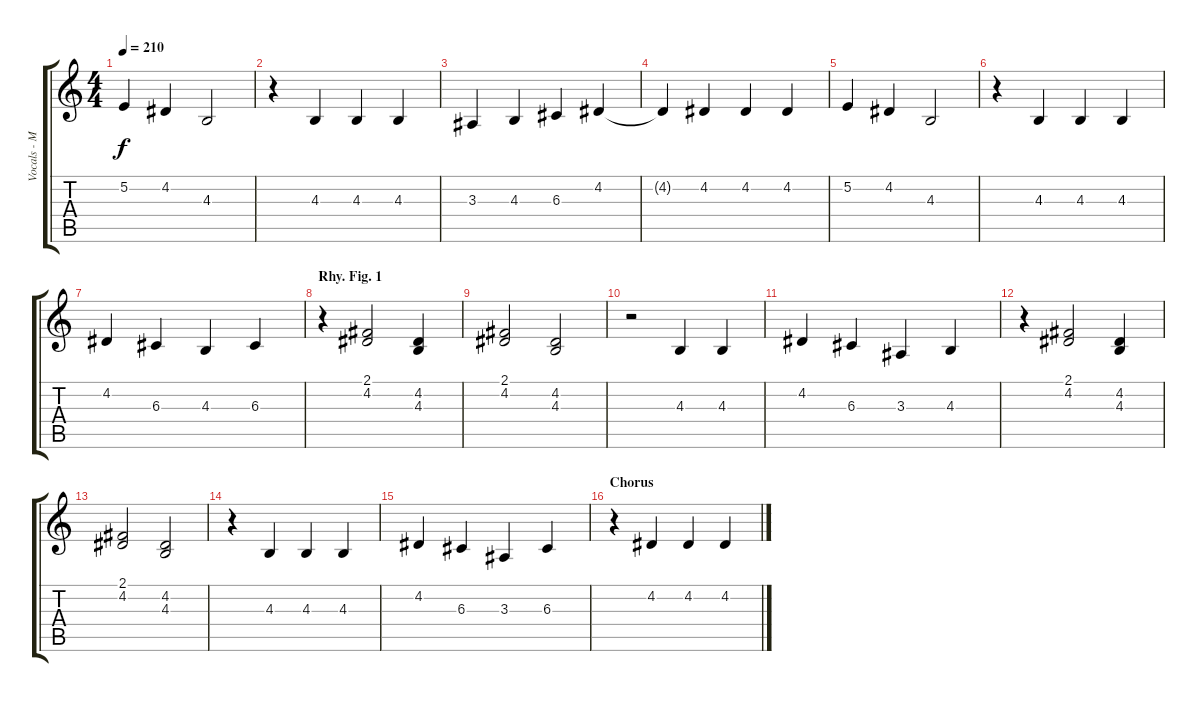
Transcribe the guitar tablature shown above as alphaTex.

\track ("Vocals - Mark" "Vocals - M") {instrument tenorsax}
\staff {score tabs}
\tuning (E4 B3 G3 D3 A2 E2) {hide}
\ts (4 4)
\tempo 210
\clef g2
\ks c
5.2.4{dy f} 4.2.4 4.3.2 |
r.4 4.3.4 4.3.4 4.3.4 |
3.3.4 4.3.4 6.3.4 4.2.4 |
4.2{t}.4 4.2.4 4.2.4 4.2.4 |
5.2.4 4.2.4 4.3.2 |
r.4 4.3.4 4.3.4 4.3.4 |
4.2.4 6.3.4 4.3.4 6.3.4 |
\section ("" "Rhy. Fig. 1")
r.4 (2.1 4.2).2 (4.2 4.3).4 |
(2.1 4.2).2 (4.2 4.3).2 |
r.2 4.3.4 4.3.4 |
4.2.4 6.3.4 3.3.4 4.3.4 |
r.4 (2.1 4.2).2 (4.2 4.3).4 |
(2.1 4.2).2 (4.2 4.3).2 |
r.4 4.3.4 4.3.4 4.3.4 |
4.2.4 6.3.4 3.3.4 6.3.4 |
\section ("" "Chorus")
r.4 4.2.4 4.2.4 4.2.4
